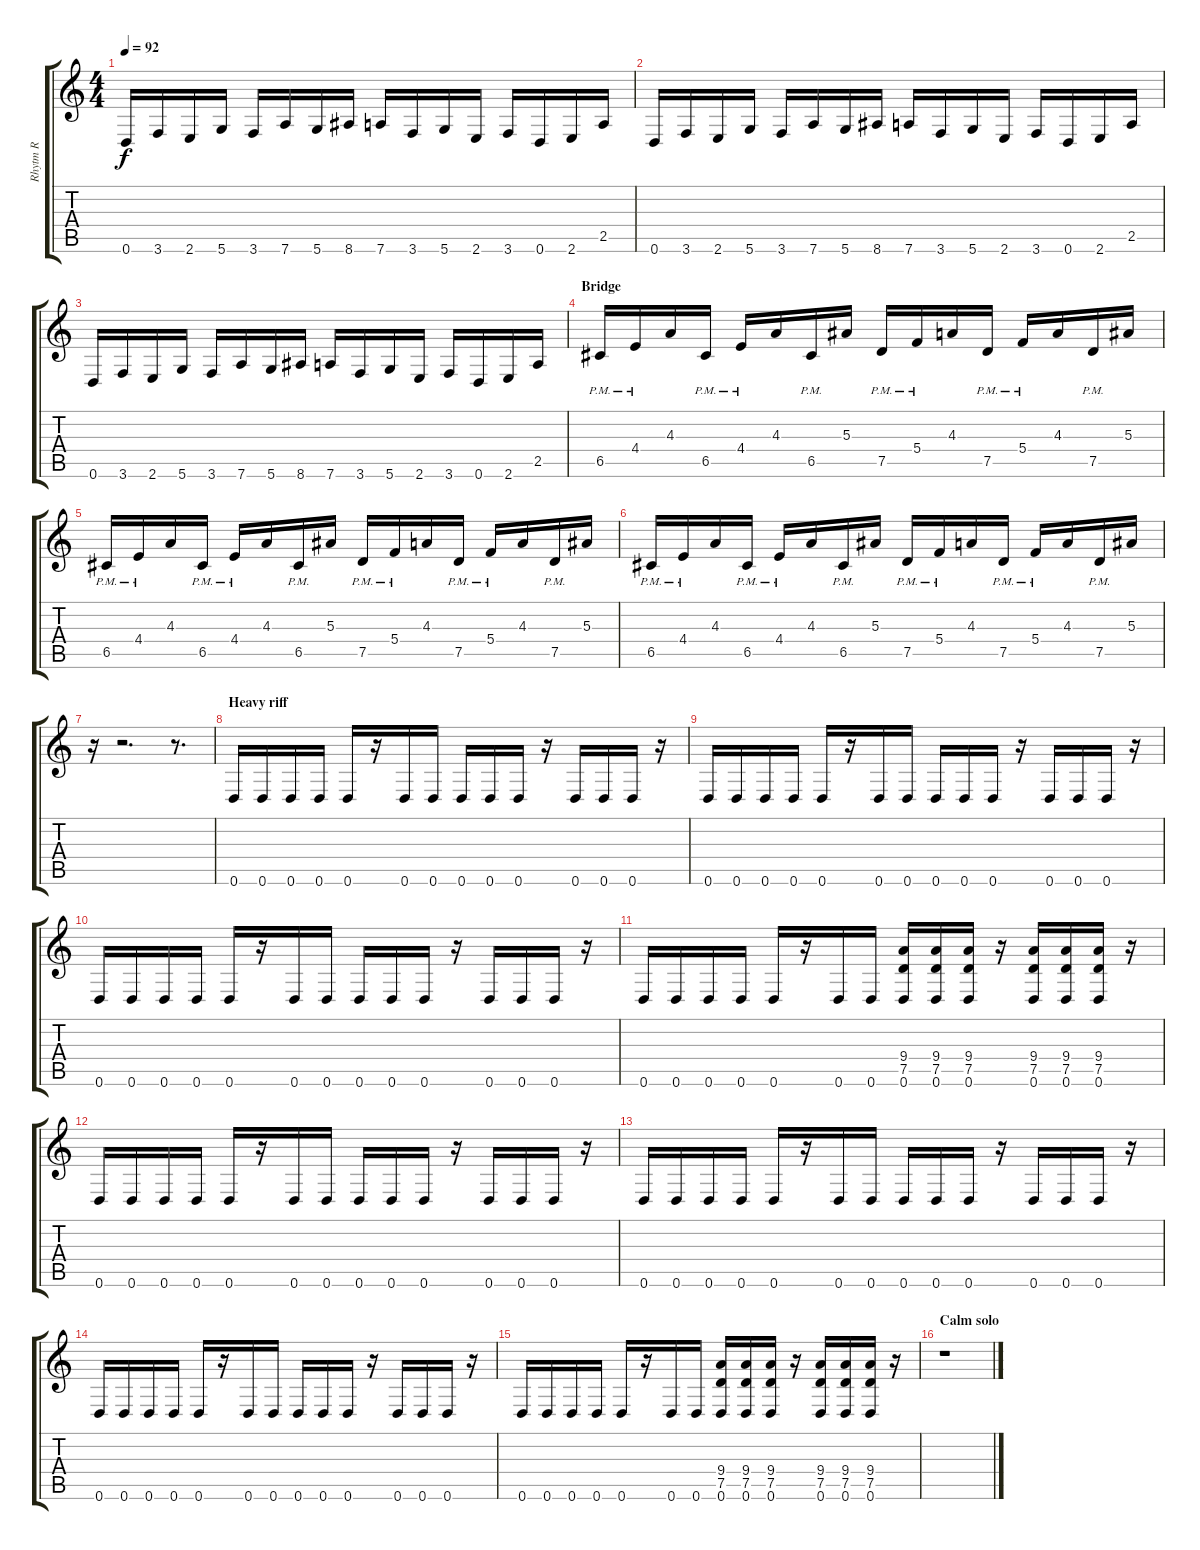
\track ("Rhytm R" "Rhytm R") {instrument overdrivenguitar}
\staff {score tabs}
\tuning (D4 A3 F3 C3 G2 D2) {hide}
\ts (4 4)
\tempo 92
\clef g2
\ks c
0.6.16{dy f} 3.6.16 2.6.16 5.6.16 3.6.16 7.6.16 5.6.16 8.6.16 7.6.16 3.6.16 5.6.16 2.6.16 3.6.16 0.6.16 2.6.16 2.5.16 |
0.6.16 3.6.16 2.6.16 5.6.16 3.6.16 7.6.16 5.6.16 8.6.16 7.6.16 3.6.16 5.6.16 2.6.16 3.6.16 0.6.16 2.6.16 2.5.16 |
0.6.16 3.6.16 2.6.16 5.6.16 3.6.16 7.6.16 5.6.16 8.6.16 7.6.16 3.6.16 5.6.16 2.6.16 3.6.16 0.6.16 2.6.16 2.5.16 |
\section ("" "Bridge")
6.5{pm}.16 4.4{pm}.16 4.3.16 6.5{pm}.16 4.4{pm}.16 4.3.16 6.5{pm}.16 5.3.16 7.5{pm}.16 5.4{pm}.16 4.3.16 7.5{pm}.16 5.4{pm}.16 4.3.16 7.5{pm}.16 5.3.16 |
6.5{pm}.16 4.4{pm}.16 4.3.16 6.5{pm}.16 4.4{pm}.16 4.3.16 6.5{pm}.16 5.3.16 7.5{pm}.16 5.4{pm}.16 4.3.16 7.5{pm}.16 5.4{pm}.16 4.3.16 7.5{pm}.16 5.3.16 |
6.5{pm}.16 4.4{pm}.16 4.3.16 6.5{pm}.16 4.4{pm}.16 4.3.16 6.5{pm}.16 5.3.16 7.5{pm}.16 5.4{pm}.16 4.3.16 7.5{pm}.16 5.4{pm}.16 4.3.16 7.5{pm}.16 5.3.16 |
r.16 r.2{d} r.8{d} |
\section ("" "Heavy riff")
0.6.16 0.6.16 0.6.16 0.6.16 0.6.16 r.16 0.6.16 0.6.16 0.6.16 0.6.16 0.6.16 r.16 0.6.16 0.6.16 0.6.16 r.16 |
0.6.16 0.6.16 0.6.16 0.6.16 0.6.16 r.16 0.6.16 0.6.16 0.6.16 0.6.16 0.6.16 r.16 0.6.16 0.6.16 0.6.16 r.16 |
0.6.16 0.6.16 0.6.16 0.6.16 0.6.16 r.16 0.6.16 0.6.16 0.6.16 0.6.16 0.6.16 r.16 0.6.16 0.6.16 0.6.16 r.16 |
0.6.16 0.6.16 0.6.16 0.6.16 0.6.16 r.16 0.6.16 0.6.16 (9.4 7.5 0.6).16 (9.4 7.5 0.6).16 (9.4 7.5 0.6).16 r.16 (9.4 7.5 0.6).16 (9.4 7.5 0.6).16 (9.4 7.5 0.6).16 r.16 |
0.6.16 0.6.16 0.6.16 0.6.16 0.6.16 r.16 0.6.16 0.6.16 0.6.16 0.6.16 0.6.16 r.16 0.6.16 0.6.16 0.6.16 r.16 |
0.6.16 0.6.16 0.6.16 0.6.16 0.6.16 r.16 0.6.16 0.6.16 0.6.16 0.6.16 0.6.16 r.16 0.6.16 0.6.16 0.6.16 r.16 |
0.6.16 0.6.16 0.6.16 0.6.16 0.6.16 r.16 0.6.16 0.6.16 0.6.16 0.6.16 0.6.16 r.16 0.6.16 0.6.16 0.6.16 r.16 |
0.6.16 0.6.16 0.6.16 0.6.16 0.6.16 r.16 0.6.16 0.6.16 (9.4 7.5 0.6).16 (9.4 7.5 0.6).16 (9.4 7.5 0.6).16 r.16 (9.4 7.5 0.6).16 (9.4 7.5 0.6).16 (9.4 7.5 0.6).16 r.16 |
\section ("" "Calm solo")
r.1
